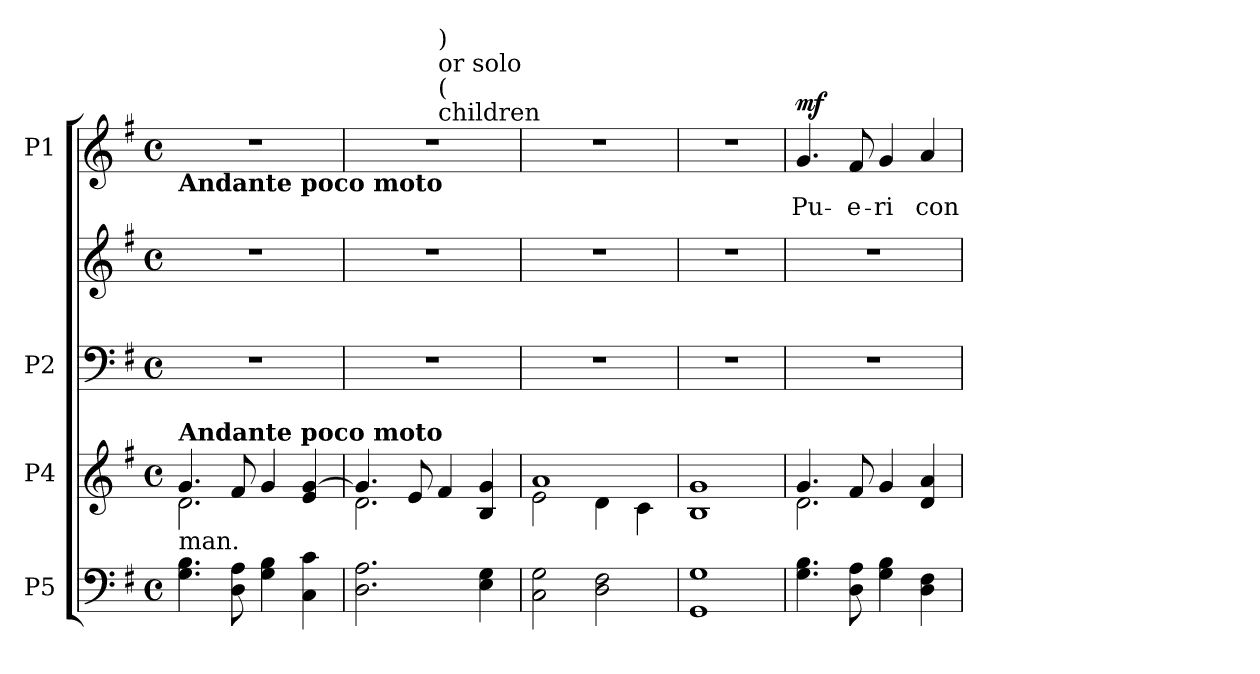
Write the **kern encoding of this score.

**kern	**kern	**kern	**kern	**kern	**text	**dynam
*part4	*part3	*part2	*part2	*part1	*part1	*part1
*staff5	*staff4	*staff3	*staff2	*staff1	*staff1	*staff1
*I"P5	*I"P4	*I"P2	*	*I"P1	*	*
!!LO:PB:g=z
*clefF4	*clefG2	*clefF4	*clefG2	*clefG2	*	*
*k[f#]	*k[f#]	*k[f#]	*k[f#]	*k[f#]	*	*
*G:	*G:	*G:	*G:	*G:	*	*
*M4/4	*M4/4	*M4/4	*M4/4	*M4/4	*	*
*met(c)	*met(c)	*met(c)	*met(c)	*met(c)	*	*
*MM80	*MM80	*MM80	*MM80	*MM80	*	*
=1	=1	=1	=1	=1	=1	=1
*	*^	*	*	*	*	*
!	!	!	!	!	!LO:TX:b:B:t=Andante poco moto	!	!
!	!LO:TX:a:B:t=Andante poco moto	!	!	!	!	!	!
!LO:TX:a:t=man.	!	!	!	!	!	!	!
4.Gi\ 4.Bi	4.gi/	2.di\	1r	1r	1r	.	.
8Di\ 8Ai	8f#i/	.	.	.	.	.	.
4Gi\ 4Bi	4gi/	.	.	.	.	.	.
4Ci\ 4ci	4ei/ [4gi	4ryy	.	.	.	.	.
=2	=2	=2	=2	=2	=2	=2	=2
*	*	*	*	*	*^	*	*
2.Di\ 2.Ai	4.gi/]	2.di\	1r	1r	1r	2ryy	.	.
.	8ei/	.	.	.	.	.	.	.
!	!	!	!	!	!	!LO:TX:a:t=children	!	!
!	!	!	!	!	!	!LO:TX:t=(	!	!
!	!	!	!	!	!	!LO:TX:t=or solo	!	!
!	!	!	!	!	!	!LO:TX:t=)	!	!
.	4f#i/	.	.	.	.	2ryy	.	.
4Ei\ 4Gi	4Bi/ 4gi	4ryy	.	.	.	.	.	.
*	*	*	*	*	*v	*v	*	*
=3	=3	=3	=3	=3	=3	=3	=3
2Ci\ 2Gi	1ai	2ei\	1r	1r	1r	.	.
2Di\ 2F#i	.	4di\	.	.	.	.	.
.	.	4ci\	.	.	.	.	.
*	*v	*v	*	*	*	*	*
=4	=4	=4	=4	=4	=4	=4
1GGi 1Gi	1Bi 1gi	1r	1r	1r	.	.
=5	=5	=5	=5	=5	=5	=5
*	*^	*	*	*	*	*
!	!	!	!	!	!	!LO:LY:b:color=#000000	!
4.Gi\ 4.Bi	4.gi/	2.di\	1r	1r	4.gi/	Pu-	mf
!	!	!	!	!	!	!LO:LY:b:color=#000000	!
8Di\ 8Ai	8f#i/	.	.	.	8f#i/	-e-	.
!	!	!	!	!	!	!LO:LY:b:color=#000000	!
4Gi\ 4Bi	4gi/	.	.	.	4gi/	-ri	.
!	!	!	!	!	!	!LO:LY:b:color=#000000	!
4Di\ 4F#i	4di/ 4ai	4ryy	.	.	4ai/	con-	.
*	*v	*v	*	*	*	*	*
=	=	=	=	=	=	=
*-	*-	*-	*-	*-	*-	*-
